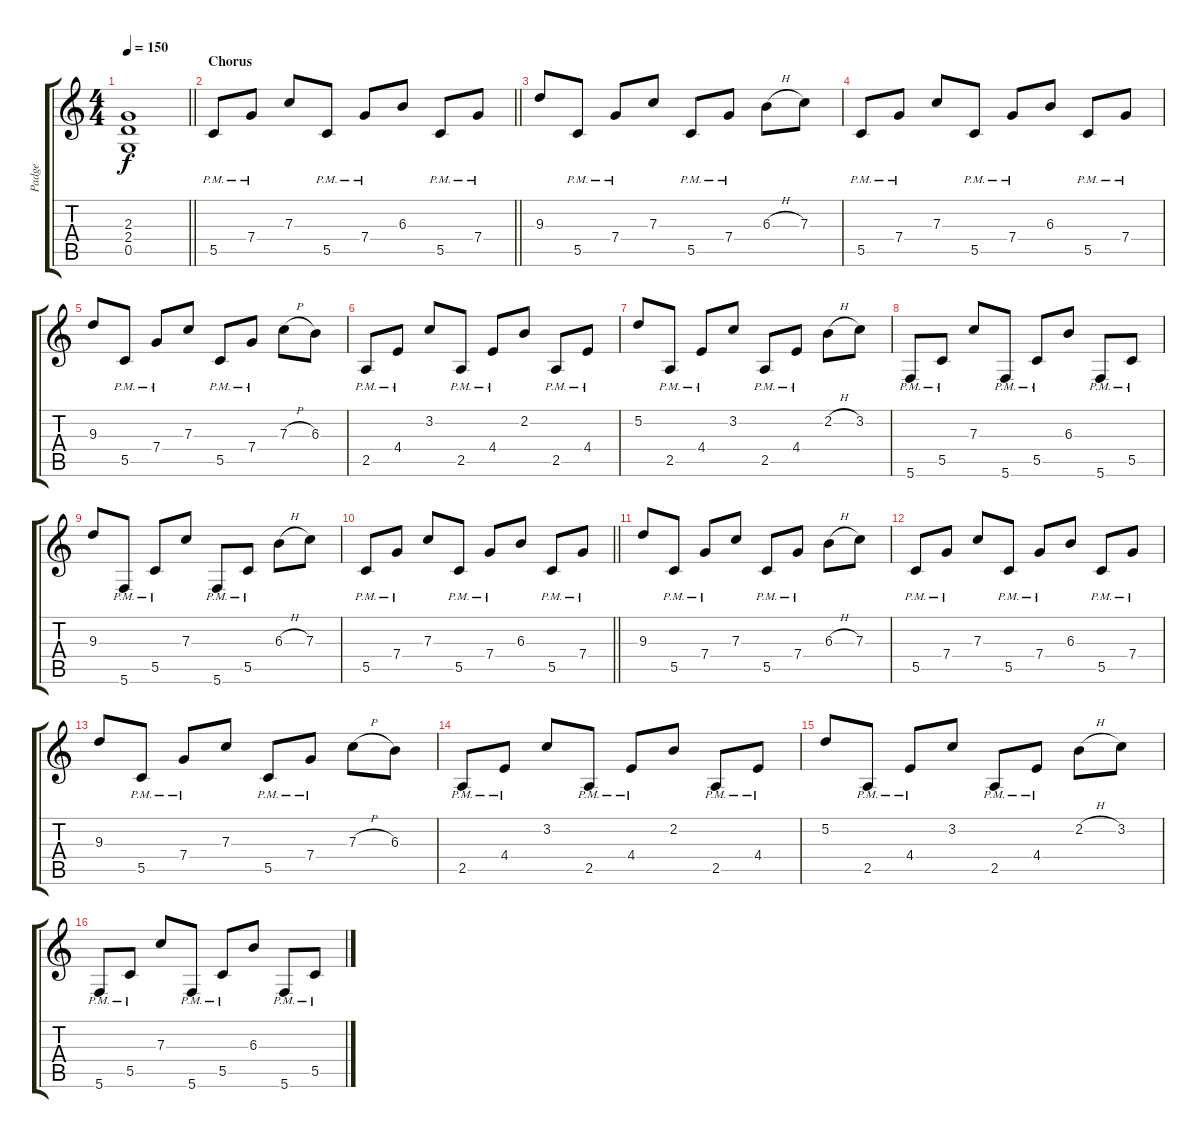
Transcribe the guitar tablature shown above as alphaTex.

\track ("Padge" "Padge") {instrument overdrivenguitar}
\staff {score tabs}
\tuning (D4 A3 F3 C3 G2 C2) {hide}
\ts (4 4)
\tempo 150
\clef g2
\barLineRight lightlight
\ks c
(2.3 2.4 0.5).1{dy f} |
\section ("" "Chorus")
\barLineRight lightlight
5.5{pm}.8 7.4{pm}.8 7.3.8 5.5{pm}.8 7.4{pm}.8 6.3.8 5.5{pm}.8 7.4{pm}.8 |
9.3.8 5.5{pm}.8 7.4{pm}.8 7.3.8 5.5{pm}.8 7.4{pm}.8 6.3{h}.8 7.3.8 |
5.5{pm}.8 7.4{pm}.8 7.3.8 5.5{pm}.8 7.4{pm}.8 6.3.8 5.5{pm}.8 7.4{pm}.8 |
9.3.8 5.5{pm}.8 7.4{pm}.8 7.3.8 5.5{pm}.8 7.4{pm}.8 7.3{h}.8 6.3.8 |
2.5{pm}.8 4.4{pm}.8 3.2.8 2.5{pm}.8 4.4{pm}.8 2.2.8 2.5{pm}.8 4.4{pm}.8 |
5.2.8 2.5{pm}.8 4.4{pm}.8 3.2.8 2.5{pm}.8 4.4{pm}.8 2.2{h}.8 3.2.8 |
5.6{pm}.8 5.5{pm}.8 7.3.8 5.6{pm}.8 5.5{pm}.8 6.3.8 5.6{pm}.8 5.5{pm}.8 |
9.3.8 5.6{pm}.8 5.5{pm}.8 7.3.8 5.6{pm}.8 5.5{pm}.8 6.3{h}.8 7.3.8 |
\barLineRight lightlight
5.5{pm}.8 7.4{pm}.8 7.3.8 5.5{pm}.8 7.4{pm}.8 6.3.8 5.5{pm}.8 7.4{pm}.8 |
9.3.8 5.5{pm}.8 7.4{pm}.8 7.3.8 5.5{pm}.8 7.4{pm}.8 6.3{h}.8 7.3.8 |
5.5{pm}.8 7.4{pm}.8 7.3.8 5.5{pm}.8 7.4{pm}.8 6.3.8 5.5{pm}.8 7.4{pm}.8 |
9.3.8 5.5{pm}.8 7.4{pm}.8 7.3.8 5.5{pm}.8 7.4{pm}.8 7.3{h}.8 6.3.8 |
2.5{pm}.8 4.4{pm}.8 3.2.8 2.5{pm}.8 4.4{pm}.8 2.2.8 2.5{pm}.8 4.4{pm}.8 |
5.2.8 2.5{pm}.8 4.4{pm}.8 3.2.8 2.5{pm}.8 4.4{pm}.8 2.2{h}.8 3.2.8 |
5.6{pm}.8 5.5{pm}.8 7.3.8 5.6{pm}.8 5.5{pm}.8 6.3.8 5.6{pm}.8 5.5{pm}.8
